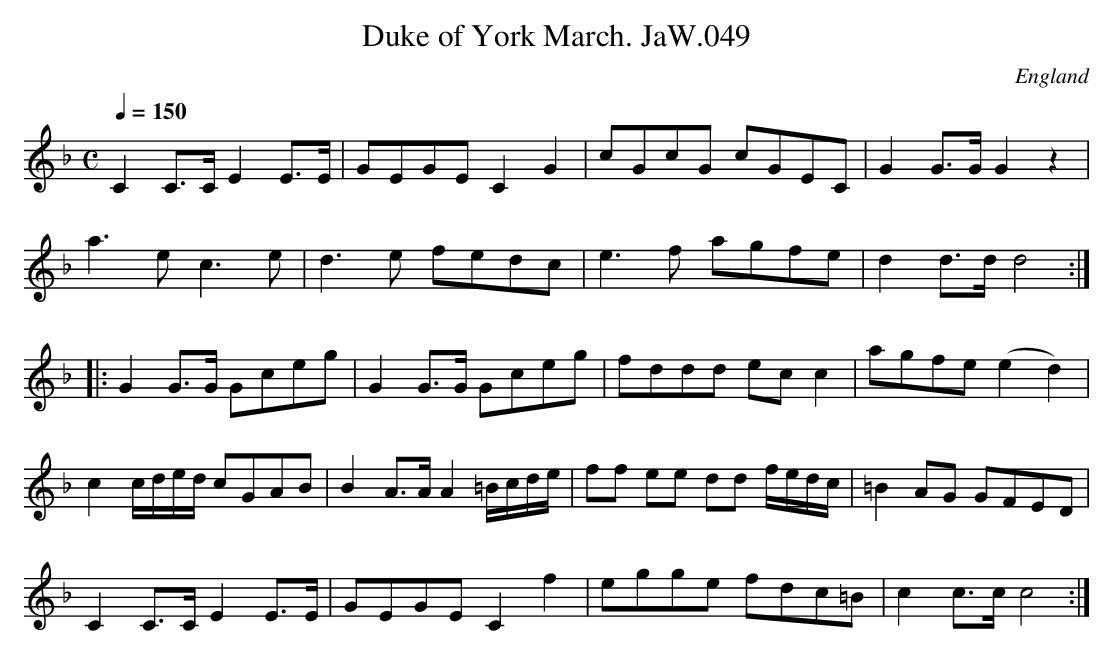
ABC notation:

X:1
T:Duke of York March. JaW.049
M:C
L:1/8
Q:1/4=150
O:England
K:F
C2C>C E2E>E|GEGE C2G2|cGcG cGEC|G2G>G G2z2|!
a3e c3e|d3e fedc|e3f agfe|d2d>dd4:|!
|:G2G>G Gceg|G2G>G Gceg|fddd ecc2|agfe (e2d2)|!
c2c/d/e/d/ cGAB|B2A>A A2=B/c/d/e/|ff ee dd f/e/d/c/|=B2AG GFED|!
C2C>C E2E>E|GEGE C2f2|egge fdc=B|c2c>cc4:|]
